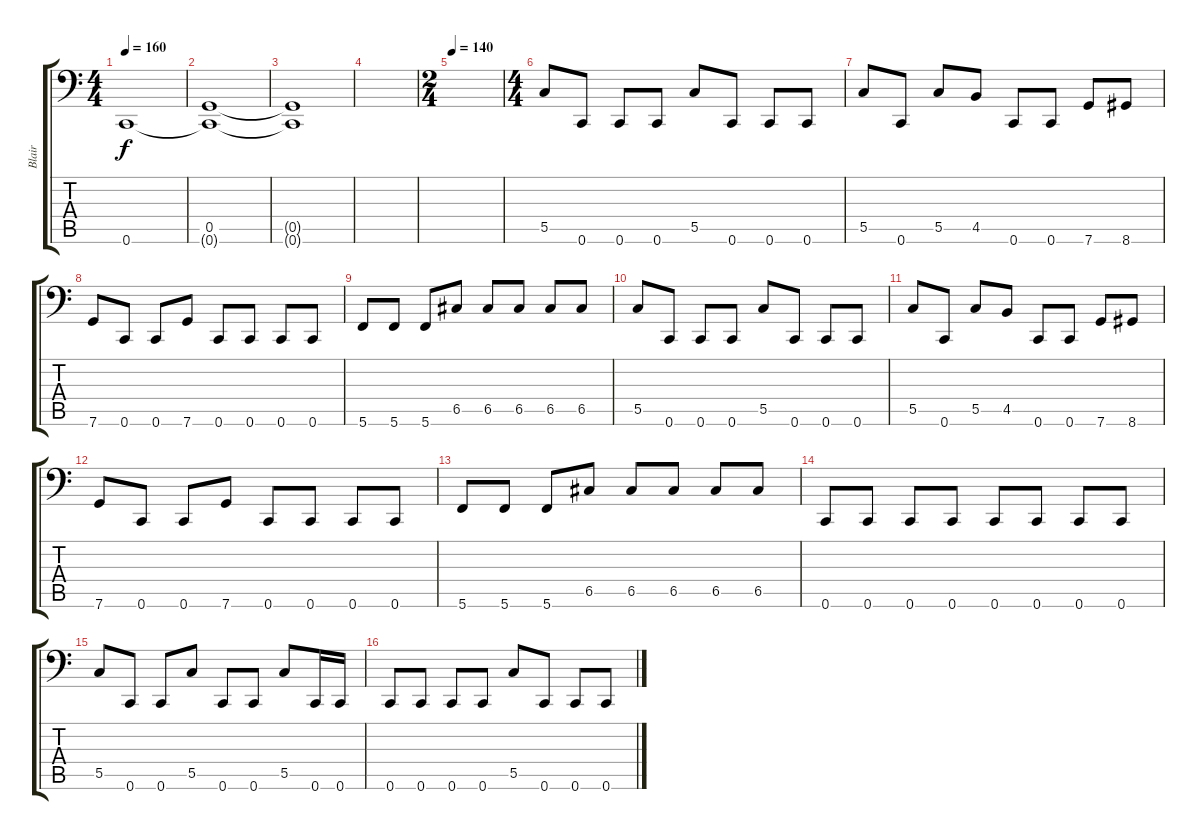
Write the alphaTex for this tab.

\track ("Blair" "Blair") {instrument electricbasspick}
\staff {score tabs}
\tuning (D3 A2 F2 C2 G1 C1) {hide}
\ts (4 4)
\tempo 160
\clef f4
\ks c
0.6.1{dy f} |
(0.5{t} 0.6{t}).1 |
(0.5{t} 0.6{t}).1 |
|
\ts (2 4)
\tempo 140
|
\ts (4 4)
5.5.8 0.6.8 0.6.8 0.6.8 5.5.8 0.6.8 0.6.8 0.6.8 |
5.5.8 0.6.8 5.5.8 4.5.8 0.6.8 0.6.8 7.6.8 8.6.8 |
7.6.8 0.6.8 0.6.8 7.6.8 0.6.8 0.6.8 0.6.8 0.6.8 |
5.6.8 5.6.8 5.6.8 6.5.8 6.5.8 6.5.8 6.5.8 6.5.8 |
5.5.8 0.6.8 0.6.8 0.6.8 5.5.8 0.6.8 0.6.8 0.6.8 |
5.5.8 0.6.8 5.5.8 4.5.8 0.6.8 0.6.8 7.6.8 8.6.8 |
7.6.8 0.6.8 0.6.8 7.6.8 0.6.8 0.6.8 0.6.8 0.6.8 |
5.6.8 5.6.8 5.6.8 6.5.8 6.5.8 6.5.8 6.5.8 6.5.8 |
0.6.8 0.6.8 0.6.8 0.6.8 0.6.8 0.6.8 0.6.8 0.6.8 |
5.5.8 0.6.8 0.6.8 5.5.8 0.6.8 0.6.8 5.5.8 0.6.16 0.6.16 |
0.6.8 0.6.8 0.6.8 0.6.8 5.5.8 0.6.8 0.6.8 0.6.8
